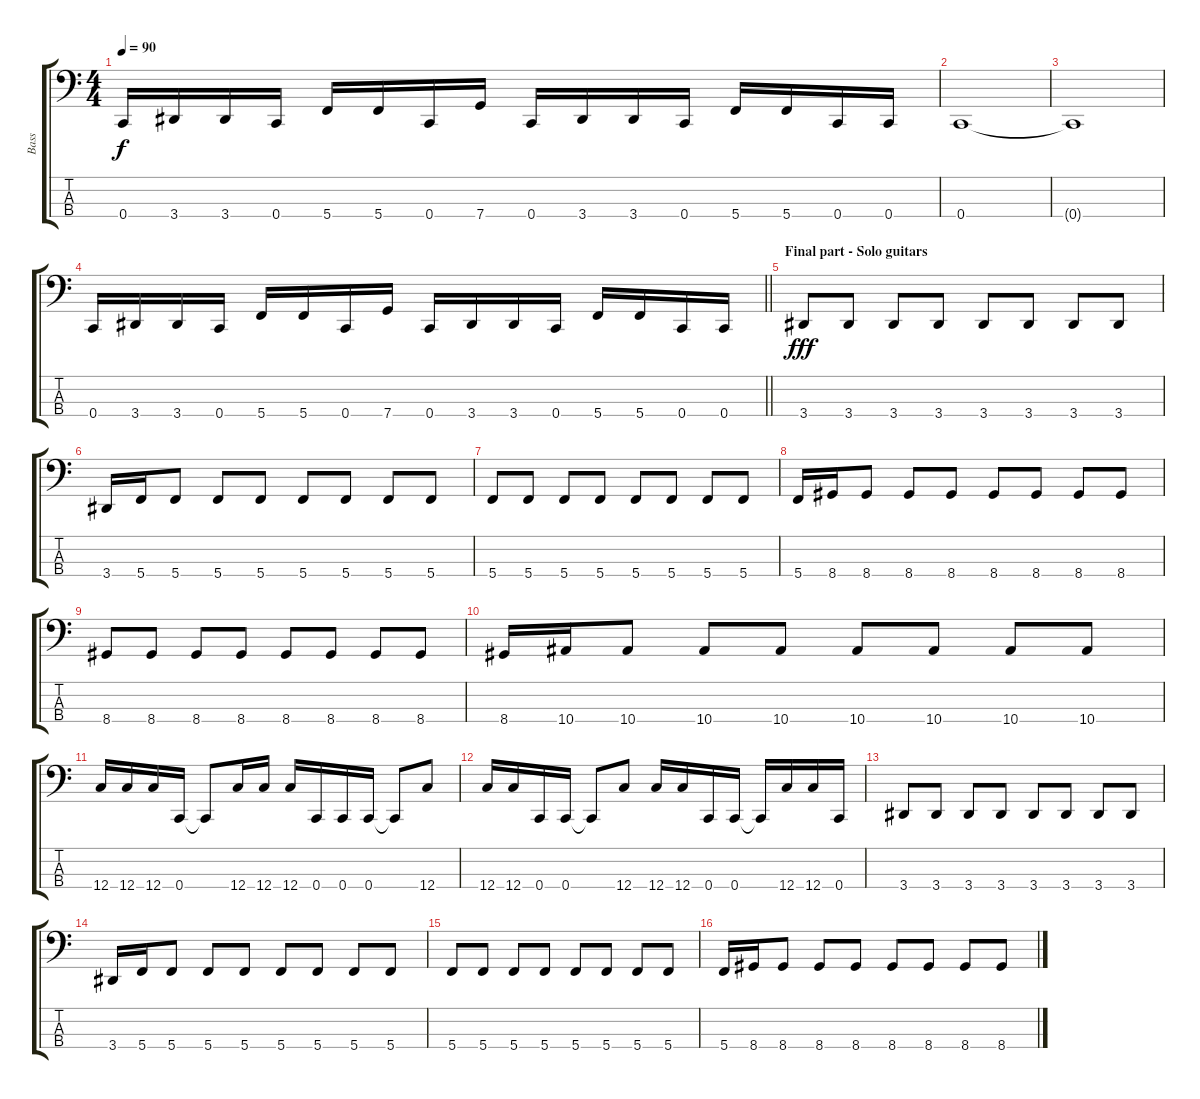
\track ("Bass" "Bass") {instrument overdrivenguitar}
\staff {score tabs}
\tuning (F2 C2 G1 C1) {hide}
\ts (4 4)
\tempo 90
\clef f4
\ks c
0.4.16{dy f} 3.4.16 3.4.16 0.4.16 5.4.16 5.4.16 0.4.16 7.4.16 0.4.16 3.4.16 3.4.16 0.4.16 5.4.16 5.4.16 0.4.16 0.4.16 |
0.4.1 |
0.4{t}.1 |
\barLineRight lightlight
0.4.16 3.4.16 3.4.16 0.4.16 5.4.16 5.4.16 0.4.16 7.4.16 0.4.16 3.4.16 3.4.16 0.4.16 5.4.16 5.4.16 0.4.16 0.4.16 |
\section ("" "Final part - Solo guitars")
3.4.8{dy fff} 3.4.8 3.4.8 3.4.8 3.4.8 3.4.8 3.4.8 3.4.8 |
3.4.16 5.4.16 5.4.8 5.4.8 5.4.8 5.4.8 5.4.8 5.4.8 5.4.8 |
5.4.8 5.4.8 5.4.8 5.4.8 5.4.8 5.4.8 5.4.8 5.4.8 |
5.4.16 8.4.16 8.4.8 8.4.8 8.4.8 8.4.8 8.4.8 8.4.8 8.4.8 |
8.4.8 8.4.8 8.4.8 8.4.8 8.4.8 8.4.8 8.4.8 8.4.8 |
8.4.16 10.4.16 10.4.8 10.4.8 10.4.8 10.4.8 10.4.8 10.4.8 10.4.8 |
12.4.16 12.4.16 12.4.16 0.4.16 0.4{t}.8 12.4.16 12.4.16 12.4.16 0.4.16 0.4.16 0.4.16 0.4{t}.8 12.4.8 |
12.4.16 12.4.16 0.4.16 0.4.16 0.4{t}.8 12.4.8 12.4.16 12.4.16 0.4.16 0.4.16 0.4{t}.16 12.4.16 12.4.16 0.4.16 |
3.4.8 3.4.8 3.4.8 3.4.8 3.4.8 3.4.8 3.4.8 3.4.8 |
3.4.16 5.4.16 5.4.8 5.4.8 5.4.8 5.4.8 5.4.8 5.4.8 5.4.8 |
5.4.8 5.4.8 5.4.8 5.4.8 5.4.8 5.4.8 5.4.8 5.4.8 |
5.4.16 8.4.16 8.4.8 8.4.8 8.4.8 8.4.8 8.4.8 8.4.8 8.4.8
